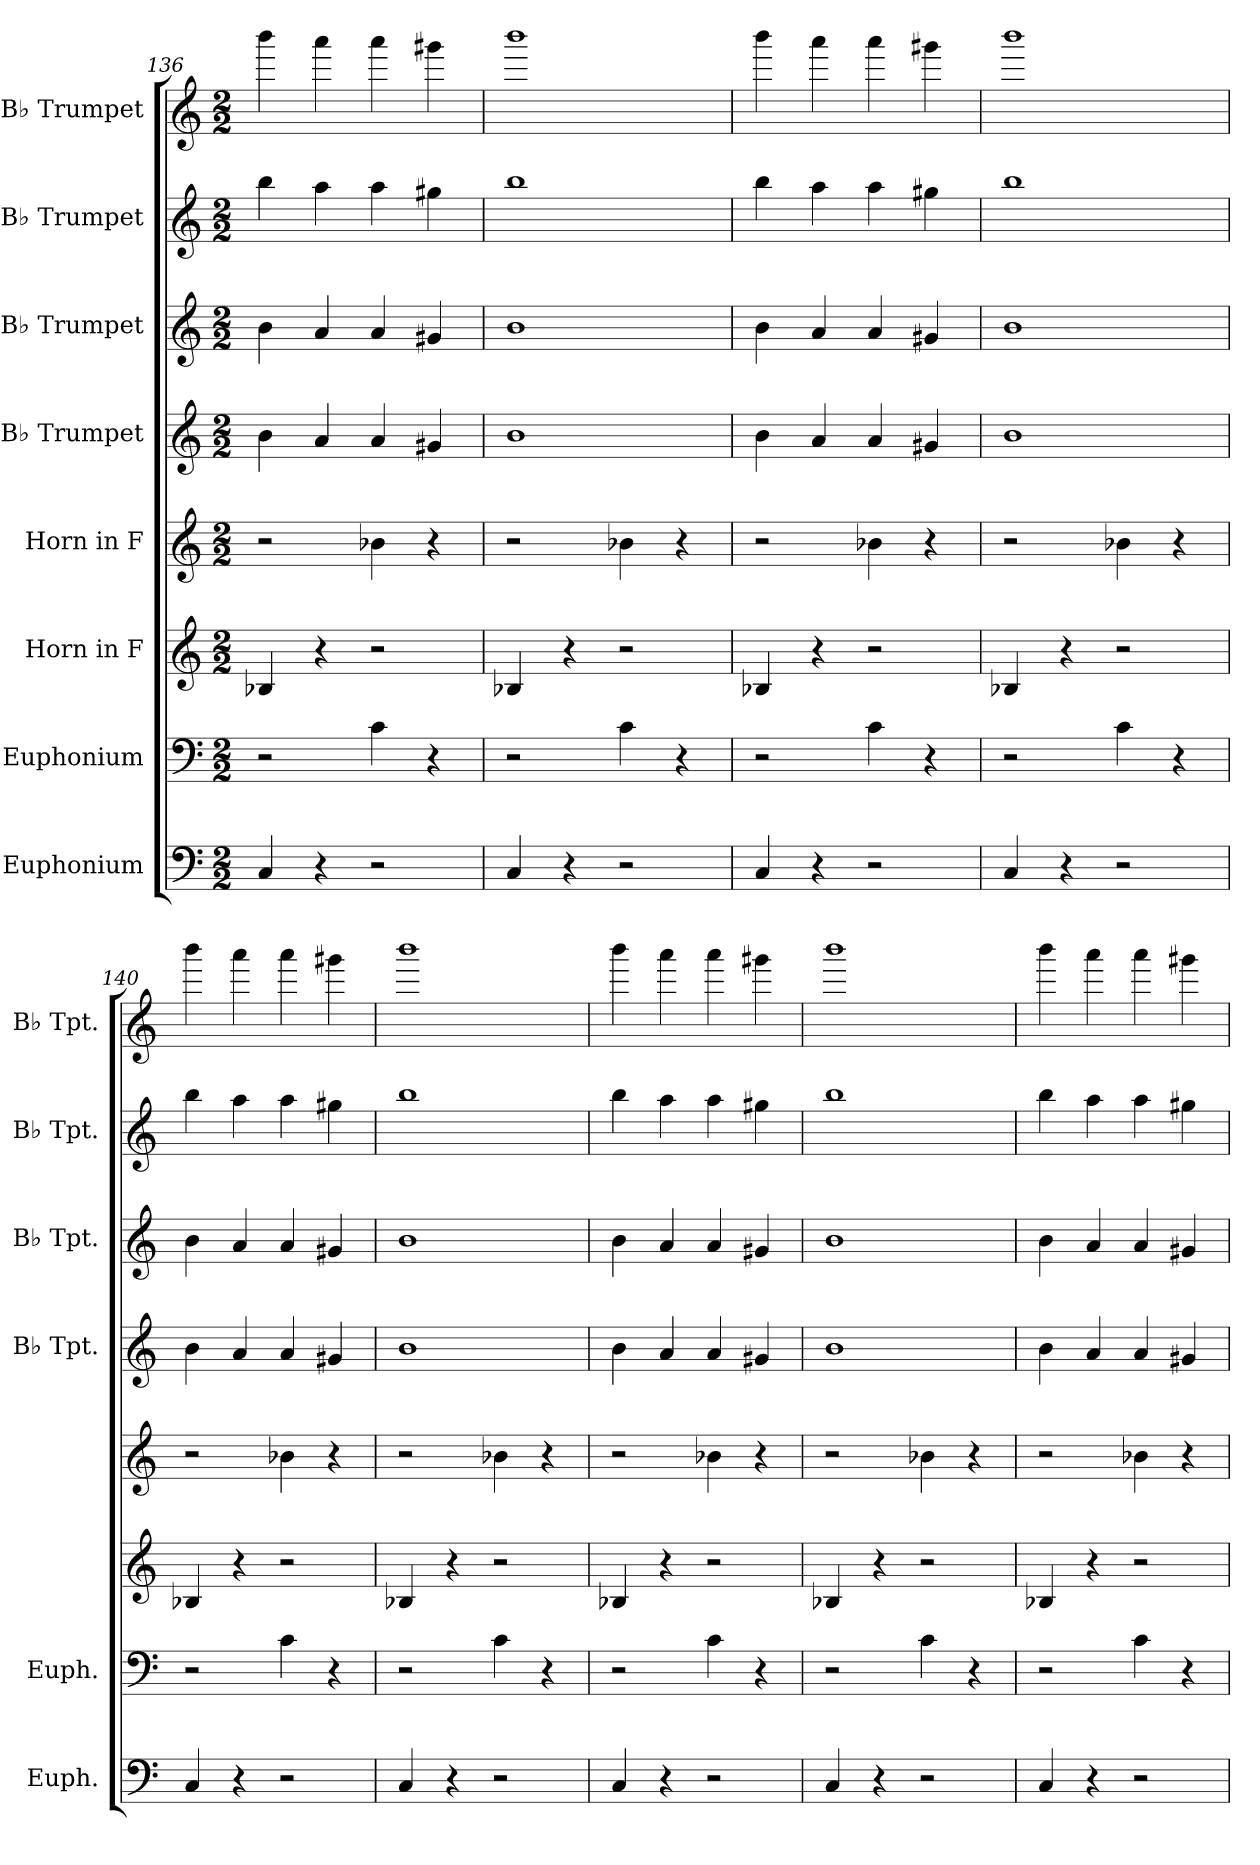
**kern	**kern	**kern	**kern	**kern	**kern	**kern	**kern
*part8	*part7	*part6	*part5	*part4	*part3	*part2	*part1
*staff8	*staff7	*staff6	*staff5	*staff4	*staff3	*staff2	*staff1
*I"Euphonium	*I"Euphonium	*I"Horn in F	*I"Horn in F	*I"B♭ Trumpet	*I"B♭ Trumpet	*I"B♭ Trumpet	*I"B♭ Trumpet
*I'Euph.	*I'Euph.	*	*	*I'B♭ Tpt.	*I'B♭ Tpt.	*I'B♭ Tpt.	*I'B♭ Tpt.
*clefF4	*clefF4	*clefG2	*clefG2	*clefG2	*clefG2	*clefG2	*clefG2
*	*	*ITrd4c7	*ITrd4c7	*ITrd1c2	*ITrd1c2	*ITrd1c2	*ITrd1c2
*k[]	*k[]	*k[b-]	*k[b-]	*k[b-e-]	*k[b-e-]	*k[b-e-]	*k[b-e-]
*M2/2	*M2/2	*M2/2	*M2/2	*M2/2	*M2/2	*M2/2	*M2/2
=136	=136	=136	=136	=136	=136	=136	=136
4C/	2r	4E-X/	2r	4a\	4a\	4aa\	4aaa\
4r	.	4r	.	4g/	4g/	4gg\	4ggg\
2r	4c\	2r	4e-X\	4g/	4g/	4gg\	4ggg\
.	4r	.	4r	4f#X/	4f#X/	4ff#X\	4fff#X\
=137	=137	=137	=137	=137	=137	=137	=137
4C/	2r	4E-X/	2r	1a	1a	1aa	1aaa
4r	.	4r	.	.	.	.	.
2r	4c\	2r	4e-X\	.	.	.	.
.	4r	.	4r	.	.	.	.
!!LO:PB:g=z
=138	=138	=138	=138	=138	=138	=138	=138
4C/	2r	4E-X/	2r	4a\	4a\	4aa\	4aaa\
4r	.	4r	.	4g/	4g/	4gg\	4ggg\
2r	4c\	2r	4e-X\	4g/	4g/	4gg\	4ggg\
.	4r	.	4r	4f#X/	4f#X/	4ff#X\	4fff#X\
=139	=139	=139	=139	=139	=139	=139	=139
4C/	2r	4E-X/	2r	1a	1a	1aa	1aaa
4r	.	4r	.	.	.	.	.
2r	4c\	2r	4e-X\	.	.	.	.
.	4r	.	4r	.	.	.	.
=140	=140	=140	=140	=140	=140	=140	=140
4C/	2r	4E-X/	2r	4a\	4a\	4aa\	4aaa\
4r	.	4r	.	4g/	4g/	4gg\	4ggg\
2r	4c\	2r	4e-X\	4g/	4g/	4gg\	4ggg\
.	4r	.	4r	4f#X/	4f#X/	4ff#X\	4fff#X\
=141	=141	=141	=141	=141	=141	=141	=141
4C/	2r	4E-X/	2r	1a	1a	1aa	1aaa
4r	.	4r	.	.	.	.	.
2r	4c\	2r	4e-X\	.	.	.	.
.	4r	.	4r	.	.	.	.
=142	=142	=142	=142	=142	=142	=142	=142
4C/	2r	4E-X/	2r	4a\	4a\	4aa\	4aaa\
4r	.	4r	.	4g/	4g/	4gg\	4ggg\
2r	4c\	2r	4e-X\	4g/	4g/	4gg\	4ggg\
.	4r	.	4r	4f#X/	4f#X/	4ff#X\	4fff#X\
=143	=143	=143	=143	=143	=143	=143	=143
4C/	2r	4E-X/	2r	1a	1a	1aa	1aaa
4r	.	4r	.	.	.	.	.
2r	4c\	2r	4e-X\	.	.	.	.
.	4r	.	4r	.	.	.	.
=144	=144	=144	=144	=144	=144	=144	=144
4C/	2r	4E-X/	2r	4a\	4a\	4aa\	4aaa\
4r	.	4r	.	4g/	4g/	4gg\	4ggg\
2r	4c\	2r	4e-X\	4g/	4g/	4gg\	4ggg\
.	4r	.	4r	4f#X/	4f#X/	4ff#X\	4fff#X\
=	=	=	=	=	=	=	=
*-	*-	*-	*-	*-	*-	*-	*-
